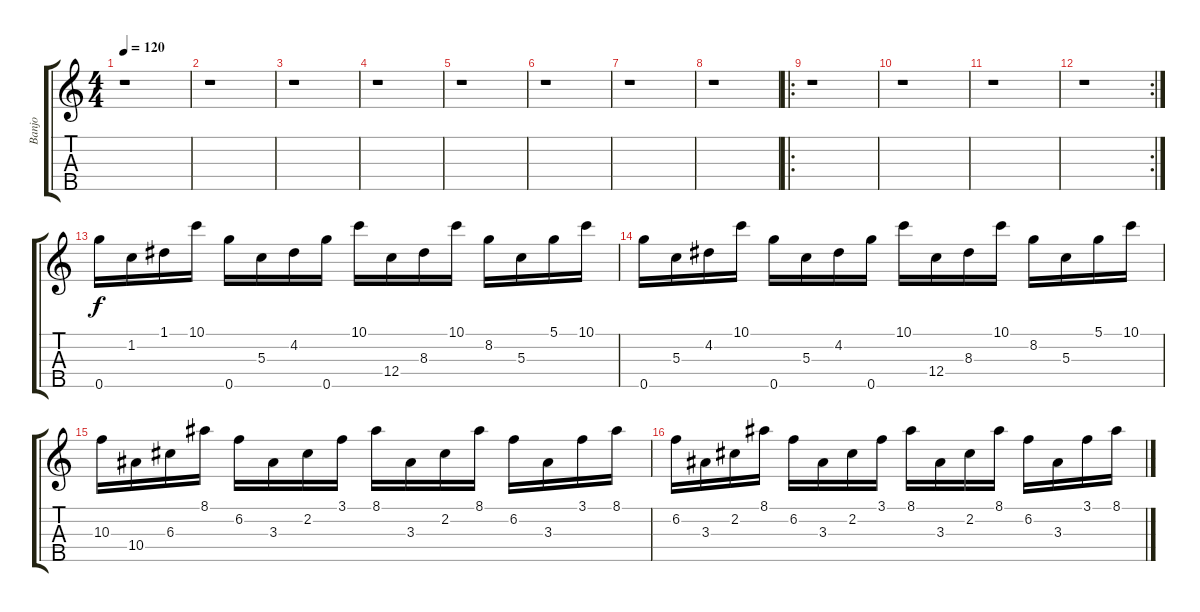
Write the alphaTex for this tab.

\track ("Banjo" "Banjo") {instrument banjo}
\staff {score tabs}
\tuning (D4 B3 G3 C3 G4) {hide}
\displaytranspose 12
\ts (4 4)
\tempo 120
\clef g2
\ks c
r.1{dy f} |
r.1 |
r.1 |
r.1 |
r.1 |
r.1 |
r.1 |
r.1 |
\ro
r.1 |
r.1 |
r.1 |
\rc 2
r.1 |
0.5.16 1.2.16 1.1.16 10.1.16 0.5.16 5.3.16 4.2.16 0.5.16 10.1.16 12.4.16 8.3.16 10.1.16 8.2.16 5.3.16 5.1.16 10.1.16 |
0.5.16 5.3.16 4.2.16 10.1.16 0.5.16 5.3.16 4.2.16 0.5.16 10.1.16 12.4.16 8.3.16 10.1.16 8.2.16 5.3.16 5.1.16 10.1.16 |
10.3.16 10.4.16 6.3.16 8.1.16 6.2.16 3.3.16 2.2.16 3.1.16 8.1.16 3.3.16 2.2.16 8.1.16 6.2.16 3.3.16 3.1.16 8.1.16 |
6.2.16 3.3.16 2.2.16 8.1.16 6.2.16 3.3.16 2.2.16 3.1.16 8.1.16 3.3.16 2.2.16 8.1.16 6.2.16 3.3.16 3.1.16 8.1.16
